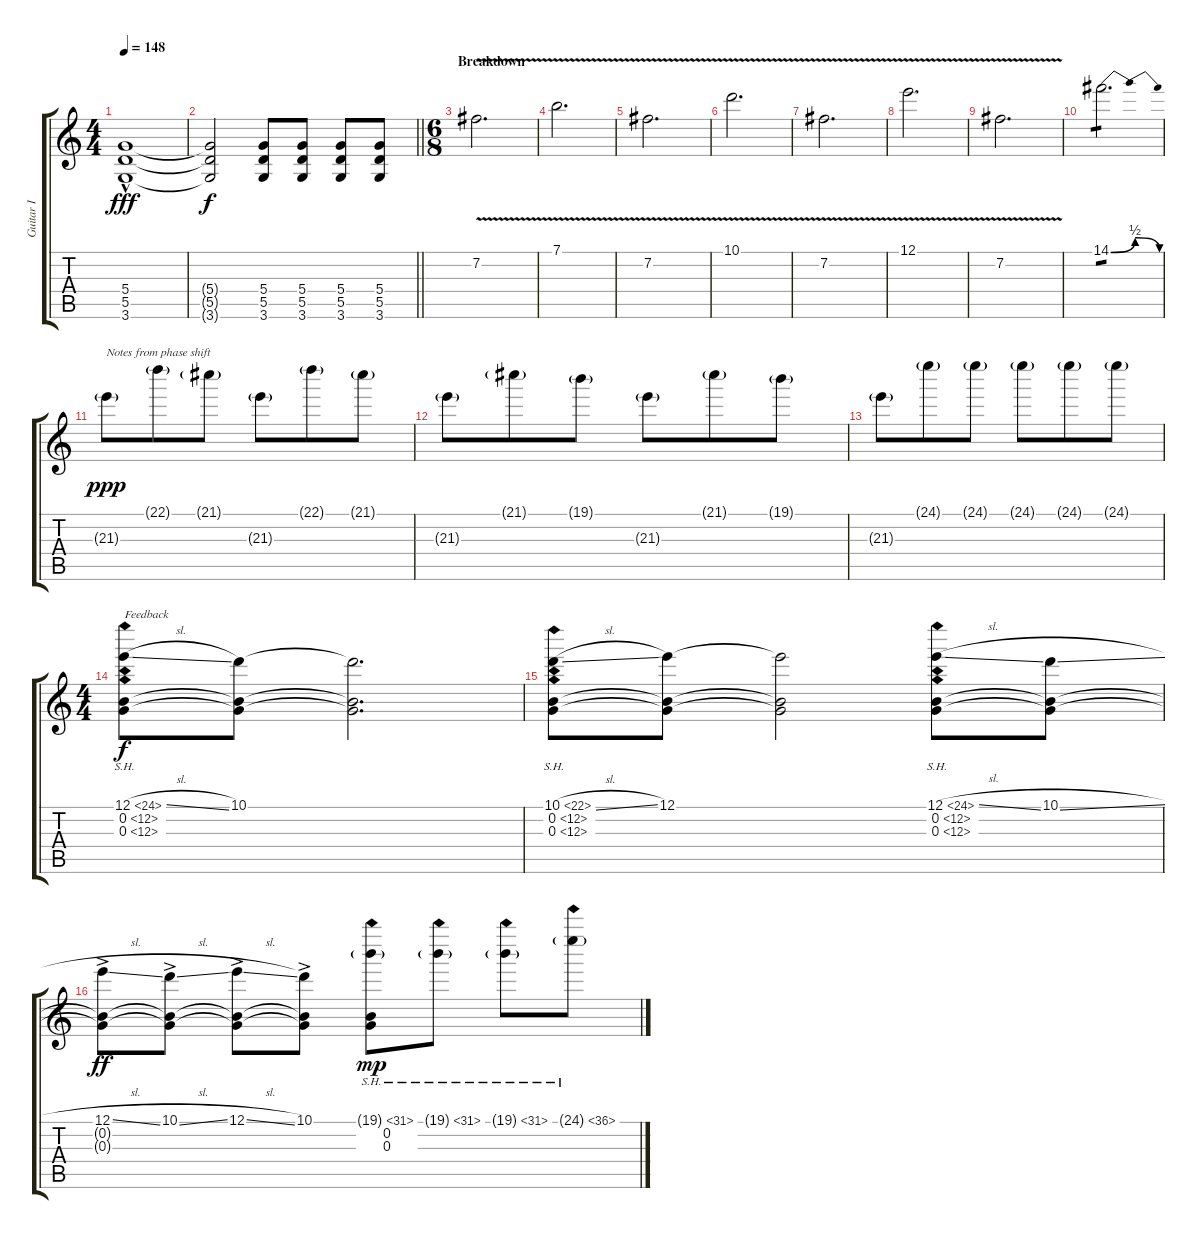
\track ("Guitar I" "Guitar I") {instrument overdrivenguitar}
\staff {score tabs}
\tuning (E4 B3 G3 D3 A2 E2) {hide}
\ts (4 4)
\tempo 148
\clef g2
\ks c
(5.4{hac} 5.5{hac} 3.6{hac}).1{dy fff} |
\barLineRight lightlight
(5.4{t} 5.5{t} 3.6{t}).2{dy f} (5.4 5.5 3.6).8 (5.4 5.5 3.6).8 (5.4 5.5 3.6).8 (5.4 5.5 3.6).8 |
\ts (6 8)
\section ("" "Breakdown")
7.2{v}.2{d} |
7.1{v}.2{d} |
7.2{v}.2{d} |
10.1{v}.2{d} |
7.2{v}.2{d} |
12.1{v}.2{d} |
7.2{v}.2{d} |
14.1{be (bendrelease 0 0 40 2 40 2 60 0)}.2{d tp 1} |
21.3{g}.8{txt "Notes from phase shift" dy ppp} 22.1{g}.8 21.1{g}.8 21.3{g}.8 22.1{g}.8 21.1{g}.8 |
21.3{g}.8 21.1{g}.8 19.1{g}.8 21.3{g}.8 21.1{g}.8 19.1{g}.8 |
21.3{g}.8 24.1{g}.8 24.1{g}.8 24.1{g}.8 24.1{g}.8 24.1{g}.8 |
\ts (4 4)
(12.1{sh 12 sl} 0.2{sh 12} 0.3{sh 12}).8{txt "Feedback" dy f} (10.1 0.2{t} 0.3{t}).8 (10.1{t} 0.2{t} 0.3{t}).2{d} |
(10.1{sh 12 sl} 0.2{sh 12} 0.3{sh 12}).8 (12.1 0.2{t} 0.3{t}).8 (12.1{t} 0.2{t} 0.3{t}).2 (12.1{sh 12 sl} 0.2{sh 12} 0.3{sh 12}).8 (10.1{sl} 0.2{t} 0.3{t}).8 |
(12.1{sl ac} 0.2{t} 0.3{t}).8{dy ff} (10.1{sl ac} 0.2{t} 0.3{t}).8 (12.1{sl ac} 0.2{t} 0.3{t}).8 (10.1{ac} 0.2{t} 0.3{t}).8 (19.1{sh 12 g} 0.2 0.3).8{dy mp} 19.1{sh 12 g}.8 19.1{sh 12 g}.8 24.1{sh 12 g}.8
